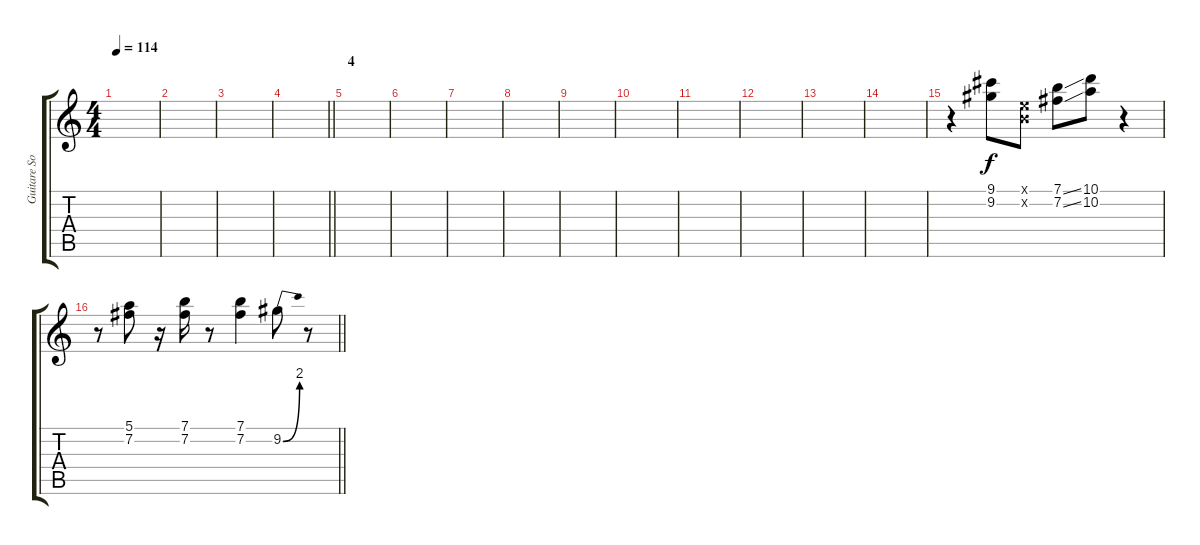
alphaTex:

\track ("Guitare Solo" "Guitare So") {instrument distortionguitar}
\staff {score tabs}
\tuning (E4 B3 G3 D3 A2 E2) {hide}
\ts (4 4)
\tempo 114
\clef g2
\ks c
|
|
|
\barLineRight lightlight
|
\section ("" "4")
|
|
|
|
|
|
|
|
|
|
r.4 (9.1 9.2).8 (0.1{x} 0.2{x}).8 (7.1{ss} 7.2{ss}).8 (10.1 10.2).8 r.4 |
\barLineRight lightlight
r.8 (5.1 7.2).8 r.16 (7.1 7.2).16 r.8 (7.1 7.2).4 9.2{be (bend 0 0 60 8)}.8 r.8
